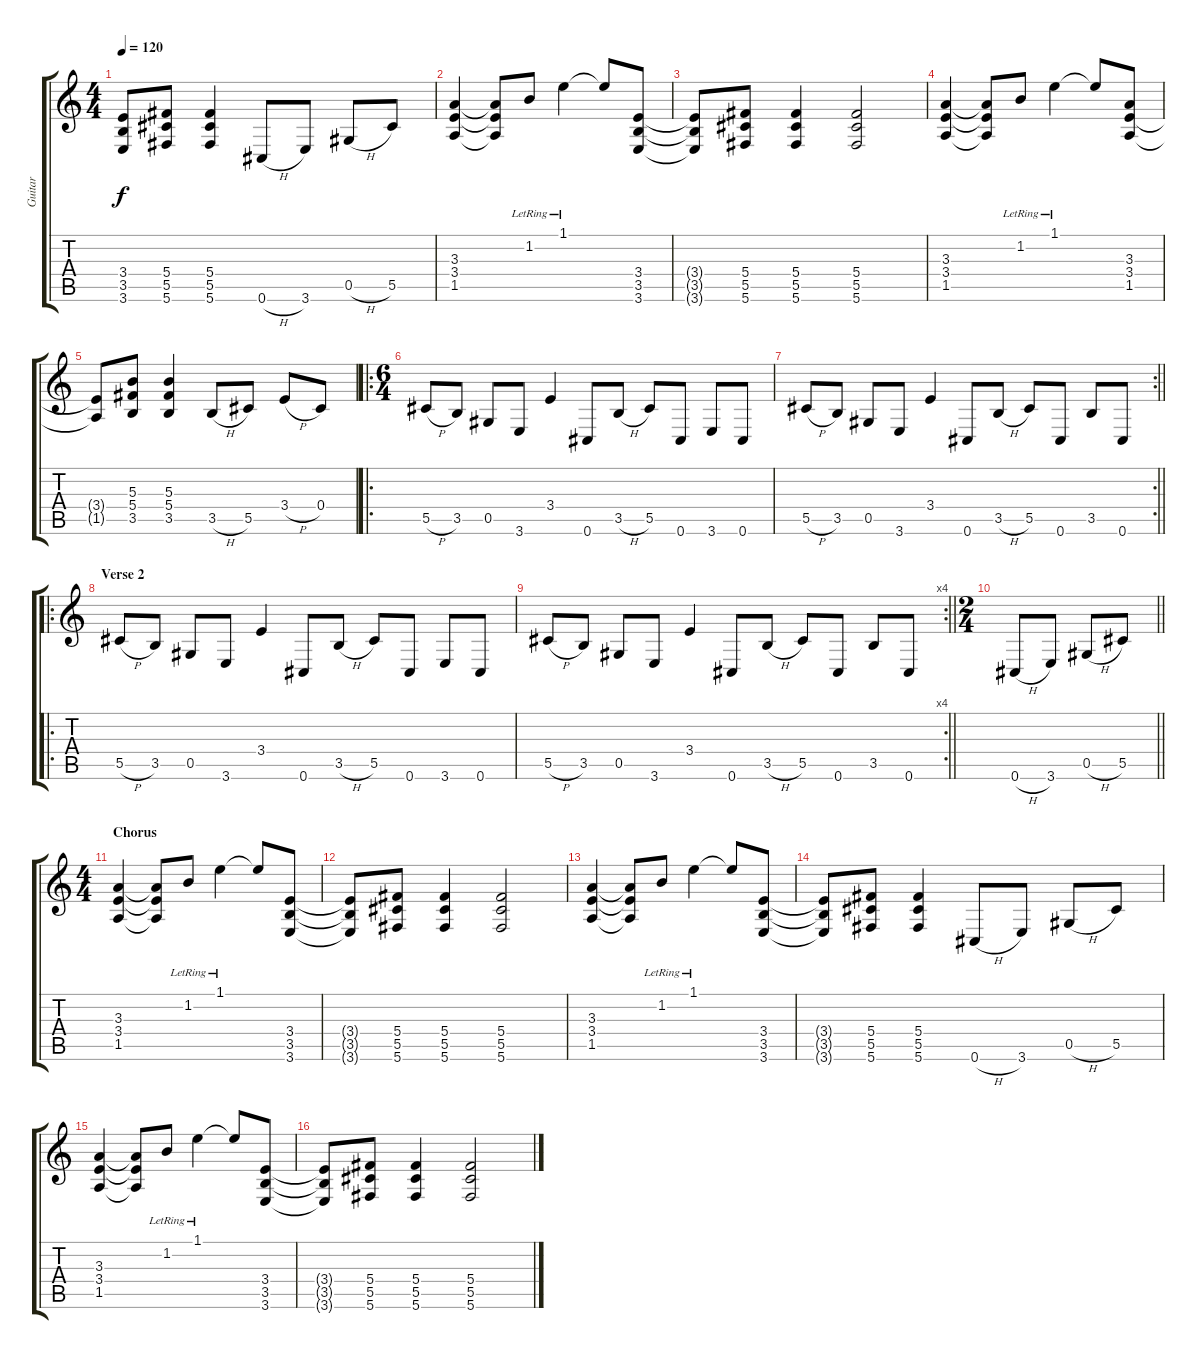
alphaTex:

\track ("Guitar" "Guitar") {instrument overdrivenguitar}
\staff {score tabs}
\tuning (Eb4 Bb3 Gb3 Db3 Ab2 Db2) {hide}
\ts (4 4)
\tempo 120
\clef g2
\ks c
(3.4{t} 3.5{t} 3.6{t}).8{dy f} (5.4 5.5 5.6).8 (5.4 5.5 5.6).4 0.6{h}.8 3.6.8 0.5{h}.8 5.5.8 |
(3.3 3.4 1.5).4 (3.3{t} 3.4{t} 1.5{t}).8 1.2{lr}.8 1.1{lr}.4 1.1{t}.8 (3.4 3.5 3.6).8 |
(3.4{t} 3.5{t} 3.6{t}).8 (5.4 5.5 5.6).8 (5.4 5.5 5.6).4 (5.4 5.5 5.6).2 |
(3.3 3.4 1.5).4 (3.3{t} 3.4{t} 1.5{t}).8 1.2{lr}.8 1.1{lr}.4 1.1{t}.8 (3.3 3.4 1.5).8 |
(3.4{t} 1.5{t}).8 (5.3 5.4 3.5).8 (5.3 5.4 3.5).4 3.5{h}.8 5.5.8 3.4{h}.8 0.4.8 |
\ro
\ts (6 4)
5.5{h}.8 3.5.8 0.5.8 3.6.8 3.4.4 0.6.8 3.5{h}.8 5.5.8 0.6.8 3.6.8 0.6.8 |
\rc 2
\barLineRight lightlight
5.5{h}.8 3.5.8 0.5.8 3.6.8 3.4.4 0.6.8 3.5{h}.8 5.5.8 0.6.8 3.5.8 0.6.8 |
\ro
\section ("" "Verse 2")
5.5{h}.8 3.5.8 0.5.8 3.6.8 3.4.4 0.6.8 3.5{h}.8 5.5.8 0.6.8 3.6.8 0.6.8 |
\rc 4
\barLineRight lightlight
5.5{h}.8 3.5.8 0.5.8 3.6.8 3.4.4 0.6.8 3.5{h}.8 5.5.8 0.6.8 3.5.8 0.6.8 |
\ts (2 4)
\barLineRight lightlight
0.6{h}.8 3.6.8 0.5{h}.8 5.5.8 |
\ts (4 4)
\section ("" "Chorus")
(3.3 3.4 1.5).4 (3.3{t} 3.4{t} 1.5{t}).8 1.2{lr}.8 1.1{lr}.4 1.1{t}.8 (3.4 3.5 3.6).8 |
(3.4{t} 3.5{t} 3.6{t}).8 (5.4 5.5 5.6).8 (5.4 5.5 5.6).4 (5.4 5.5 5.6).2 |
(3.3 3.4 1.5).4 (3.3{t} 3.4{t} 1.5{t}).8 1.2{lr}.8 1.1{lr}.4 1.1{t}.8 (3.4 3.5 3.6).8 |
(3.4{t} 3.5{t} 3.6{t}).8 (5.4 5.5 5.6).8 (5.4 5.5 5.6).4 0.6{h}.8 3.6.8 0.5{h}.8 5.5.8 |
(3.3 3.4 1.5).4 (3.3{t} 3.4{t} 1.5{t}).8 1.2{lr}.8 1.1{lr}.4 1.1{t}.8 (3.4 3.5 3.6).8 |
(3.4{t} 3.5{t} 3.6{t}).8 (5.4 5.5 5.6).8 (5.4 5.5 5.6).4 (5.4 5.5 5.6).2
